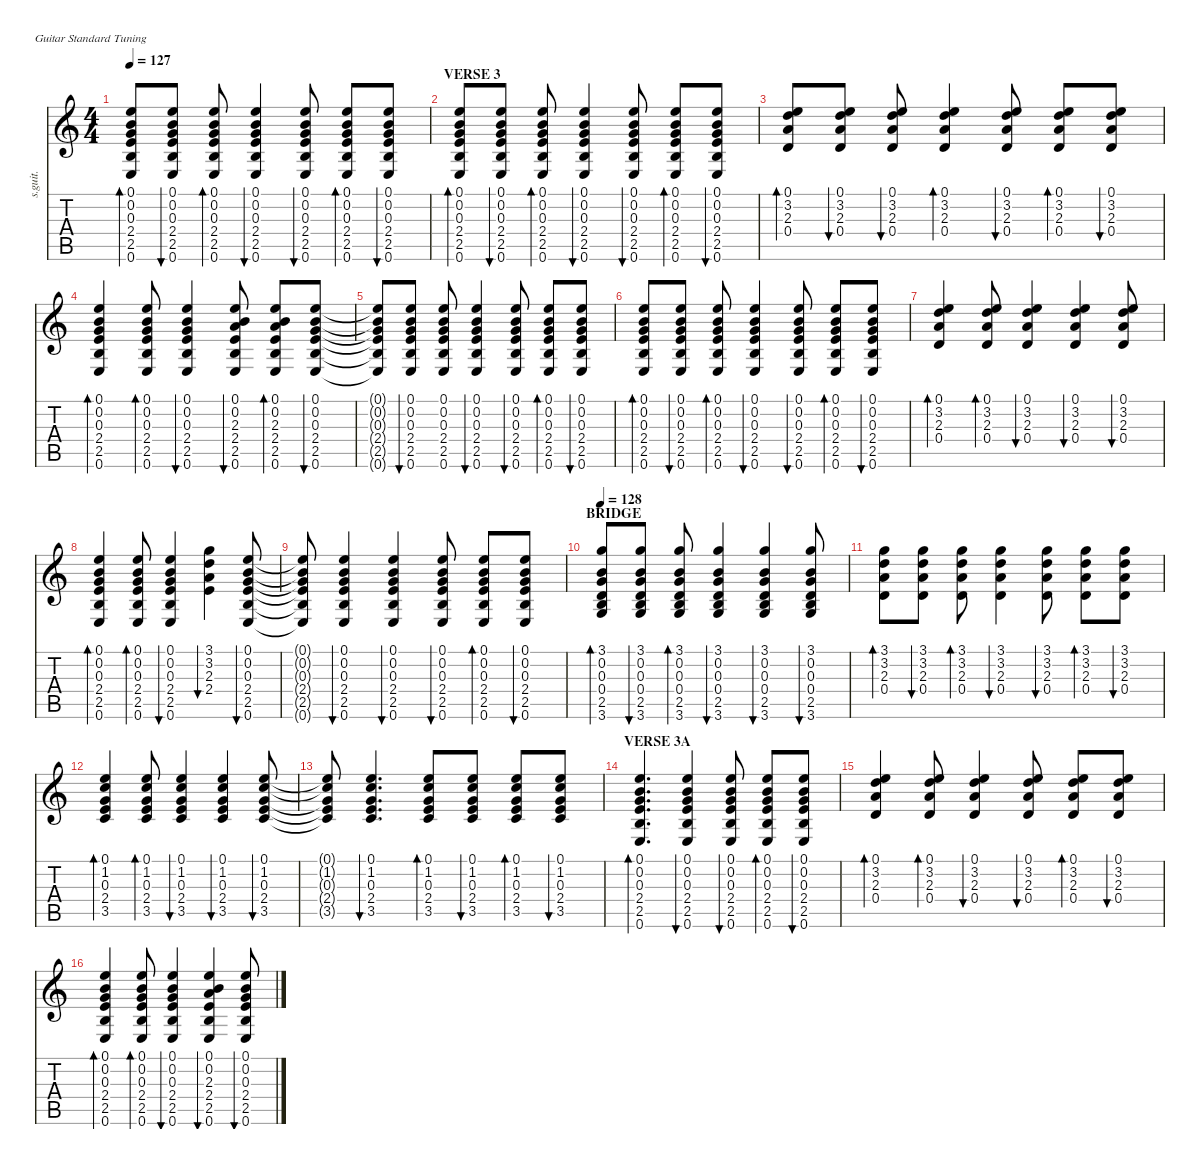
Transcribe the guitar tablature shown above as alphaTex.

\defaultSystemsLayout 4
\hideDynamics
\bracketExtendMode nobrackets
\otherSystemsTrackNameOrientation horizontal
\track ("Gtr.3 Ac." "s.guit.") {defaultSystemsLayout 4 instrument acousticguitarsteel}
\staff {score tabs}
\tuning (E4 B3 G3 D3 A2 E2)
\ts (4 4)
\tempo 127
\clef g2
\ks c
(0.1 0.2 0.3 2.4 2.5 0.6).8{bd 60 dy f beam Up} (0.1 0.2 0.3 2.4 2.5 0.6).8{bu 30 beam Up} (0.1 0.2 0.3 2.4 2.5 0.6).8{bd 30 beam Up} (0.1 0.2 0.3 2.4 2.5 0.6).4{bu 30 beam Up} (0.1 0.2 0.3 2.4 2.5 0.6).8{bu 60 beam Up} (0.1 0.2 0.3 2.4 2.5 0.6).8{bd 30 beam Up} (0.1 0.2 0.3 2.4 2.5 0.6).8{bu 30 beam Up} |
\section ("" "VERSE 3")
(0.1 0.2 0.3 2.4 2.5 0.6).8{bd 60 beam Up} (0.1 0.2 0.3 2.4 2.5 0.6).8{bu 30 beam Up} (0.1 0.2 0.3 2.4 2.5 0.6).8{bd 30 beam Up} (0.1 0.2 0.3 2.4 2.5 0.6).4{bu 30 beam Up} (0.1 0.2 0.3 2.4 2.5 0.6).8{bu 60 beam Up} (0.1 0.2 0.3 2.4 2.5 0.6).8{bd 30 beam Up} (0.1 0.2 0.3 2.4 2.5 0.6).8{bu 30 beam Up} |
(0.1 3.2 2.3 0.4).8{bd 30 beam Up} (0.1 3.2 2.3 0.4).8{bu 60 beam Up} (0.1 3.2 2.3 0.4).8{bu 60 beam Up} (0.1 3.2 2.3 0.4).4{bd 60 beam Up} (0.1 3.2 2.3 0.4).8{bu 30 beam Up} (0.1 3.2 2.3 0.4).8{bd 30 beam Up} (0.1 3.2 2.3 0.4).8{bu 30 beam Up} |
(0.1 0.2 0.3 2.4 2.5 0.6).4{bd 60 beam Up} (0.1 0.2 0.3 2.4 2.5 0.6).8{bd 30 beam Up} (0.1 0.2 0.3 2.4 2.5 0.6).4{bu 30 beam Up} (0.1 0.2 2.3 2.4 2.5 0.6).8{bu 60 beam Up} (0.1 0.2 2.3 2.4 2.5 0.6).8{bd 60 beam Up} (0.1 0.2 0.3 2.4 2.5 0.6).8{bu 60 beam Up} |
(0.1{t} 0.2{t} 0.3{t} 2.4{t} 2.5{t} 0.6{t}).8{beam Up} (0.1 0.2 0.3 2.4 2.5 0.6).8{bu 30 beam Up} (0.1 0.2 0.3 2.4 2.5 0.6).8{beam Up} (0.1 0.2 0.3 2.4 2.5 0.6).4{bu 30 beam Up} (0.1 0.2 0.3 2.4 2.5 0.6).8{bu 60 beam Up} (0.1 0.2 0.3 2.4 2.5 0.6).8{bd 30 beam Up} (0.1 0.2 0.3 2.4 2.5 0.6).8{bu 30 beam Up} |
(0.1 0.2 0.3 2.4 2.5 0.6).8{bd 60 beam Up} (0.1 0.2 0.3 2.4 2.5 0.6).8{bu 30 beam Up} (0.1 0.2 0.3 2.4 2.5 0.6).8{bd 60 beam Up} (0.1 0.2 0.3 2.4 2.5 0.6).4{bu 30 beam Up} (0.1 0.2 0.3 2.4 2.5 0.6).8{bu 60 beam Up} (0.1 0.2 0.3 2.4 2.5 0.6).8{bd 30 beam Up} (0.1 0.2 0.3 2.4 2.5 0.6).8{bu 30 beam Up} |
(0.1 3.2 2.3 0.4).4{bd 30 beam Up} (0.1 3.2 2.3 0.4).8{bd 60 beam Up} (0.1 3.2 2.3 0.4).4{bu 60 beam Up} (0.1 3.2 2.3 0.4).4{bu 60 beam Up} (0.1 3.2 2.3 0.4).8{bu 30 beam Up} |
(0.1 0.2 0.3 2.4 2.5 0.6).4{bd 60 beam Up} (0.1 0.2 0.3 2.4 2.5 0.6).8{bd 30 beam Up} (0.1 0.2 0.3 2.4 2.5 0.6).4{bu 30 beam Up} (3.1 3.2 2.3 2.4).4{bu 60 dy ff beam Down} (0.1 0.2 0.3 2.4 2.5 0.6).8{bu 60 dy f beam Up} |
(0.1{t} 0.2{t} 0.3{t} 2.4{t} 2.5{t} 0.6{t}).8{beam Up} (0.1 0.2 0.3 2.4 2.5 0.6).4{bu 30 beam Up} (0.1 0.2 0.3 2.4 2.5 0.6).4{bu 30 beam Up} (0.1 0.2 0.3 2.4 2.5 0.6).8{bu 60 beam Up} (0.1 0.2 0.3 2.4 2.5 0.6).8{bd 30 beam Up} (0.1 0.2 0.3 2.4 2.5 0.6).8{bu 30 beam Up} |
\section ("" "BRIDGE")
\tempo 128
(3.1 0.2 0.3 0.4 2.5 3.6).8{bd 60 beam Up} (3.1 0.2 0.3 0.4 2.5 3.6).8{bu 30 beam Up} (3.1 0.2 0.3 0.4 2.5 3.6).8{bd 30 beam Up} (3.1 0.2 0.3 0.4 2.5 3.6).4{bu 30 beam Up} (3.1 0.2 0.3 0.4 2.5 3.6).4{bu 30 beam Up} (3.1 0.2 0.3 0.4 2.5 3.6).8{bu 30 beam Up} |
(3.1 3.2 2.3 0.4).8{bd 60 beam Down} (3.1 3.2 2.3 0.4).8{bu 30 beam Down} (3.1 3.2 2.3 0.4).8{bd 30 beam Down} (3.1 3.2 2.3 0.4).4{bu 30 beam Down} (3.1 3.2 2.3 0.4).8{bu 60 beam Down} (3.1 3.2 2.3 0.4).8{bd 30 beam Down} (3.1 3.2 2.3 0.4).8{bu 30 beam Down} |
(0.1 1.2 0.3 2.4 3.5).4{bd 60 beam Up} (0.1 1.2 0.3 2.4 3.5).8{bd 30 beam Up} (0.1 1.2 0.3 2.4 3.5).4{bu 30 beam Up} (0.1 1.2 0.3 2.4 3.5).4{bu 30 beam Up} (0.1 1.2 0.3 2.4 3.5).8{bu 60 beam Up} |
(0.1{t} 1.2{t} 0.3{t} 2.4{t} 3.5{t}).8{beam Up} (0.1 1.2 0.3 2.4 3.5).4{d bu 30 beam Up} (0.1 1.2 0.3 2.4 3.5).8{bd 30 beam Up} (0.1 1.2 0.3 2.4 3.5).8{bu 30 beam Up} (0.1 1.2 0.3 2.4 3.5).8{bd 30 beam Up} (0.1 1.2 0.3 2.4 3.5).8{bu 30 beam Up} |
\section ("" "VERSE 3A")
(0.1 0.2 0.3 2.4 2.5 0.6).4{d bd 60 beam Up} (0.1 0.2 0.3 2.4 2.5 0.6).4{bu 30 beam Up} (0.1 0.2 0.3 2.4 2.5 0.6).8{bu 60 beam Up} (0.1 0.2 0.3 2.4 2.5 0.6).8{bd 30 beam Up} (0.1 0.2 0.3 2.4 2.5 0.6).8{bu 30 beam Up} |
(0.1 3.2 2.3 0.4).4{bd 30 beam Up} (0.1 3.2 2.3 0.4).8{bd 60 beam Up} (0.1 3.2 2.3 0.4).4{bu 60 beam Up} (0.1 3.2 2.3 0.4).8{bu 60 beam Up} (0.1 3.2 2.3 0.4).8{bd 30 beam Up} (0.1 3.2 2.3 0.4).8{bu 30 beam Up} |
(0.1 0.2 0.3 2.4 2.5 0.6).4{bd 60 beam Up} (0.1 0.2 0.3 2.4 2.5 0.6).8{bd 30 beam Up} (0.1 0.2 0.3 2.4 2.5 0.6).4{bu 30 beam Up} (0.1 0.2 2.3 2.4 2.5 0.6).4{bu 60 beam Up} (0.1 0.2 0.3 2.4 2.5 0.6).8{bu 60 beam Up}
